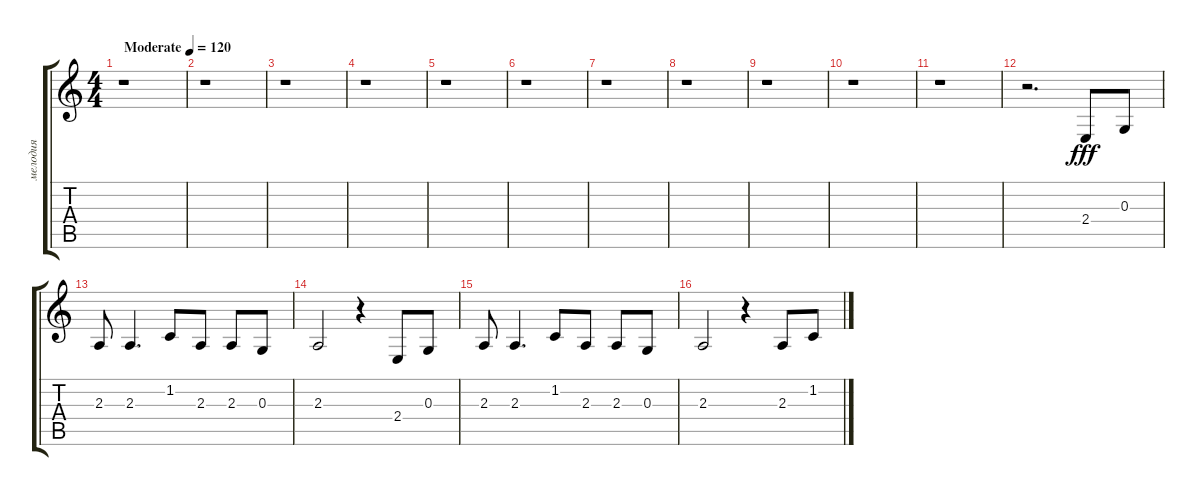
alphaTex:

\track ("мелодия" "мелодия") {instrument acousticgrandpiano}
\staff {score tabs}
\tuning (E4 B3 G3 D3 A2 E2) {hide}
\ts (4 4)
\tempo (120 "Moderate")
\clef g2
\ks c
r.1{dy fff instrument acousticgrandpiano} |
r.1 |
r.1 |
r.1 |
r.1 |
r.1 |
r.1 |
r.1 |
r.1 |
r.1 |
r.1 |
r.2{d} 2.4.8 0.3.8 |
2.3.8 2.3.4{d} 1.2.8 2.3.8 2.3.8 0.3.8 |
2.3.2 r.4 2.4.8 0.3.8 |
2.3.8 2.3.4{d} 1.2.8 2.3.8 2.3.8 0.3.8 |
2.3.2 r.4 2.3.8 1.2.8
